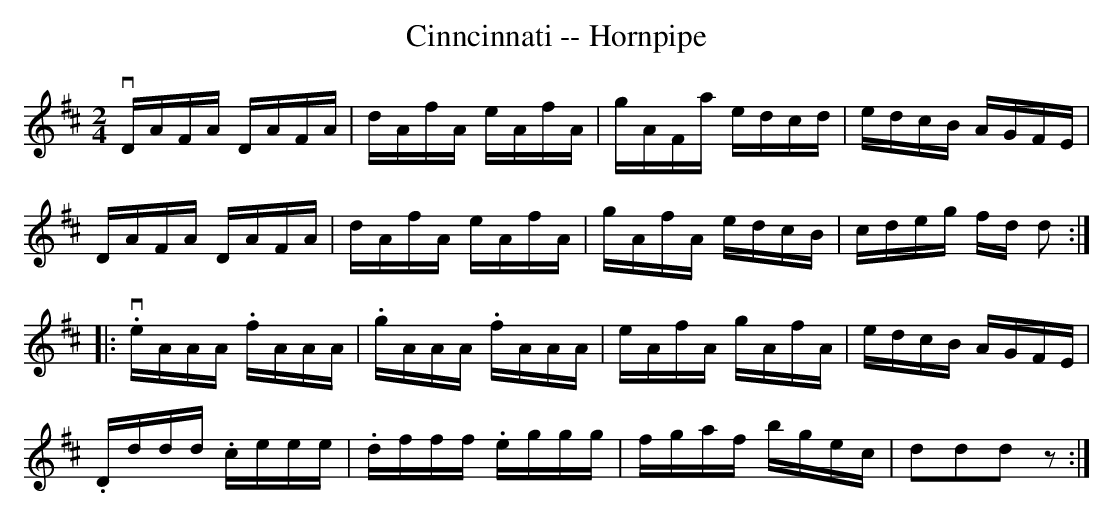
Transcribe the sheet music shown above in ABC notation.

X:1
T:Cinncinnati -- Hornpipe
M:2/4
L:1/16
K:D
vDAFA DAFA|dAfA eAfA|gAFa edcd|edcB AGFE|
DAFA DAFA|dAfA eAfA|gAfA edcB|cdeg fd d2:|
|:v.eAAA .fAAA|.gAAA .fAAA|eAfA gAfA|edcB AGFE|
.Dddd .ceee|.dfff .eggg|fgaf bgec|d2d2d2 z2:|
